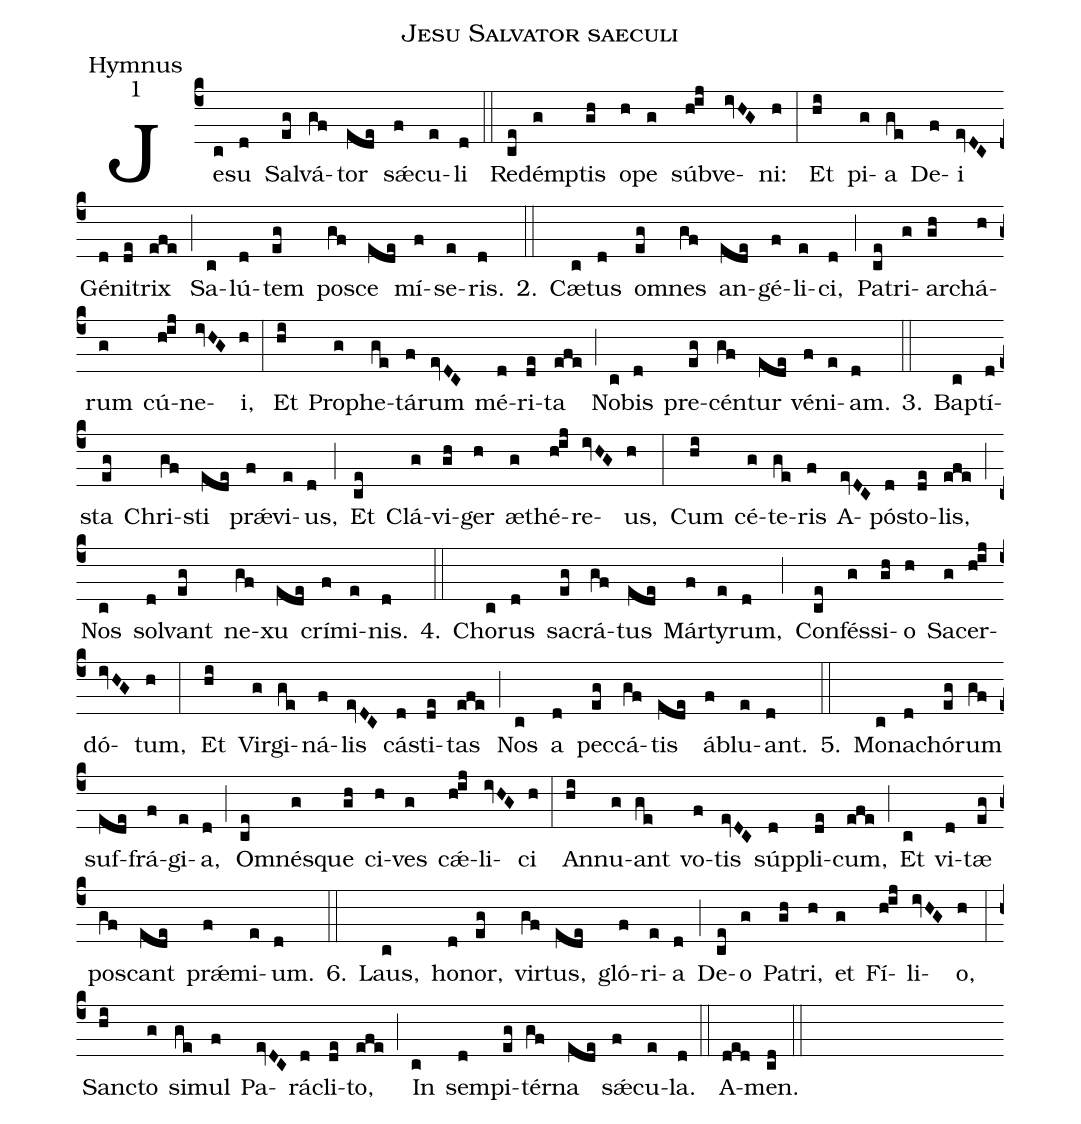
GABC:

name:Jesu Salvator saeculi;
office-part:Hymnus;
mode:1;
%%
(c4) Je(c)su(d) Sal(eg)vá(gf)tor(ede) s<sp>'ae</sp>(f)cu(e)li(d) (::) Re(ce)démp(g)tis(gh) o(h)pe(g) súb(h!ij)ve(ivHG)ni:(h) (:) Et(hi) pi(g)a(ge) De(f)i(evDC) Gé(d)ni(de)trix(efe) (;) Sa(c)lú(d)tem(eg) po(gf)sce(ede) mí(f)se(e)ris.(d) 2.(::) Cæ(c)tus(d) o(eg)mnes(gf) an(ede)gé(f)li(e)ci,(d) (;) Pa(ce)tri(g)ar(gh)chá(h)rum(g) cú(h!ij)ne(ivHG)i,(h) (:) Et(hi) Pro(g)phe(ge)tá(f)rum(evDC) mé(d)ri(de)ta(efe) (;) No(c)bis(d) pre(eg)cén(gf)tur(ede) vé(f)ni(e)am.(d) 3.(::) Bap(c)tí(d)sta(eg) Chri(gf)sti(ede) pr<sp>'ae</sp>(f)vi(e)us,(d) (;) Et(ce) Clá(g)vi(gh)ger(h) æ(g)thé(h!ij)re(ivHG)us,(h) (:) Cum(hi) cé(g)te(ge)ris(f) A(evDC)pó(d)sto(de)lis,(efe) (;) Nos(c) sol(d)vant(eg) ne(gf)xu(ede) crí(f)mi(e)nis.(d) 4.(::) Cho(c)rus(d) sa(eg)crá(gf)tus(ede) Már(f)ty(e)rum,(d) (;) Con(ce)fés(g)si(gh)o(h) Sa(g)cer(h!ij)dó(ivHG)tum,(h) (:) Et(hi) Vir(g)gi(ge)ná(f)lis(evDC) cá(d)sti(de)tas(efe) (;) Nos(c) a(d) pec(eg)cá(gf)tis(ede) á(f)blu(e)ant.(d) 5.(::) Mo(c)na(d)chó(eg)rum(gf) suf(ede)frá(f)gi(e)a,(d) (;) O(ce)mné(g)sque(gh) ci(h)ves(g) c<sp>'ae</sp>(h!ij)li(ivHG)ci(h) (:) An(hi)nu(g)ant(ge) vo(f)tis(evDC) súp(d)pli(de)cum,(efe) (;) Et(c) vi(d)tæ(eg) po(gf)scant(ede) pr<sp>'ae</sp>(f)mi(e)um.(d) 6.(::) Laus,(c) ho(d)nor,(eg) vir(gf)tus,(ede) gló(f)ri(e)a(d) (;) De(ce)o(g) Pa(gh)tri,(h) et(g) Fí(h!ij)li(ivHG)o,(h) (:) San(hi)cto(g) si(ge)mul(f) Pa(evDC)rá(d)cli(de)to,(efe) (;) In(c) sem(d)pi(eg)tér(gf)na(ede) s<sp>'ae</sp>(f)cu(e)la.(d) (::) A(ded)men.(cd) (::)
